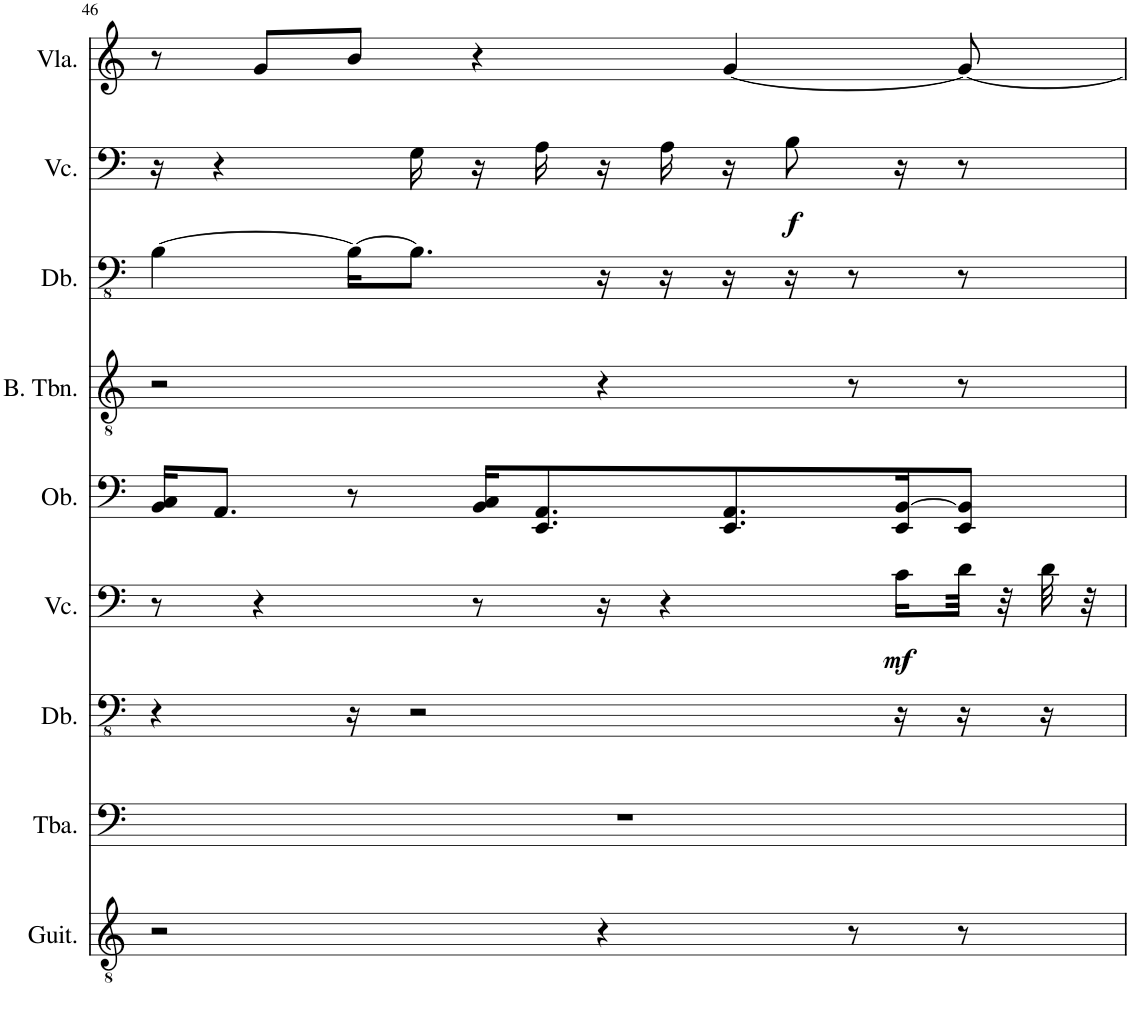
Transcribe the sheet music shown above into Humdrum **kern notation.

**kern	**kern	**kern	**kern	**dynam	**kern	**kern	**kern	**kern	**dynam	**kern
*part9	*part8	*part7	*part6	*part6	*part5	*part4	*part3	*part2	*part2	*part1
*staff9	*staff8	*staff7	*staff6	*staff6	*staff5	*staff4	*staff3	*staff2	*staff2	*staff1
*I"Classical Guitar	*I"Tuba	*I"Double Bass	*I"Violoncello	*	*I"Oboe	*I"Bass Trombone	*I"Double Bass	*I"Violoncello	*	*I"Viola
*I'Guit.	*I'Tba.	*I'Db.	*I'Vc.	*	*I'Ob.	*I'B. Tbn.	*I'Db.	*I'Vc.	*	*I'Vla.
!!LO:PB:g=z
*clefGv2	*clefF4	*clefFv4	*clefF4	*	*clefF4	*clefGv2	*clefFv4	*clefF4	*	*clefG2
*	*	*Trd7c12	*	*	*Trd-14c-24	*	*Trd7c12	*	*	*
*k[]	*k[]	*k[]	*k[]	*	*k[]	*k[]	*k[]	*k[]	*	*k[]
*M4/4	*M4/4	*M4/4	*M4/4	*	*M4/4	*M4/4	*M4/4	*M4/4	*	*M4/4
=46	=46	=46	=46	=46	=46	=46	=46	=46	=46	=46
2r	1r	4r	8r	.	16BB/ 16C/KL	2r	[4BB\	16r	.	8r
.	.	.	.	.	8.AA/J	.	.	4r	.	.
.	.	.	4r	.	.	.	.	.	.	8g/L
.	.	16r	.	.	8r	.	16BB\KL_	.	.	8b/J
.	.	2r	.	.	.	.	8.BB\J]	16G\	.	.
.	.	.	8r	.	16BB/ 16C/KL	.	.	16r	.	4r
.	.	.	.	.	8.EE/ 8.AA/	.	.	16A\	.	.
4r	.	.	16r	.	.	4r	16r	16r	.	.
.	.	.	4r	.	.	.	16r	16A\	.	.
.	.	.	.	.	8.EE/ 8.AA/	.	16r	16r	.	[4g/
!	!	!	!	!	!	!	!	!	!LO:DY:b	!
.	.	.	.	.	.	.	16r	8B\	f	.
8r	.	.	.	.	.	8r	8r	.	.	.
!	!	!	!	!LO:DY:b	!	!	!	!	!	!
.	.	16r	16c\LL	mf	16EE/ [16BB/K	.	.	16r	.	.
8r	.	16r	32d\JJk	.	8EE/ 8BB/]J	8r	8r	8r	.	8g/_
.	.	.	32r	.	.	.	.	.	.	.
.	.	16r	32d\	.	.	.	.	.	.	.
.	.	.	32r	.	.	.	.	.	.	.
=	=	=	=	=	=	=	=	=	=	=
*-	*-	*-	*-	*-	*-	*-	*-	*-	*-	*-
